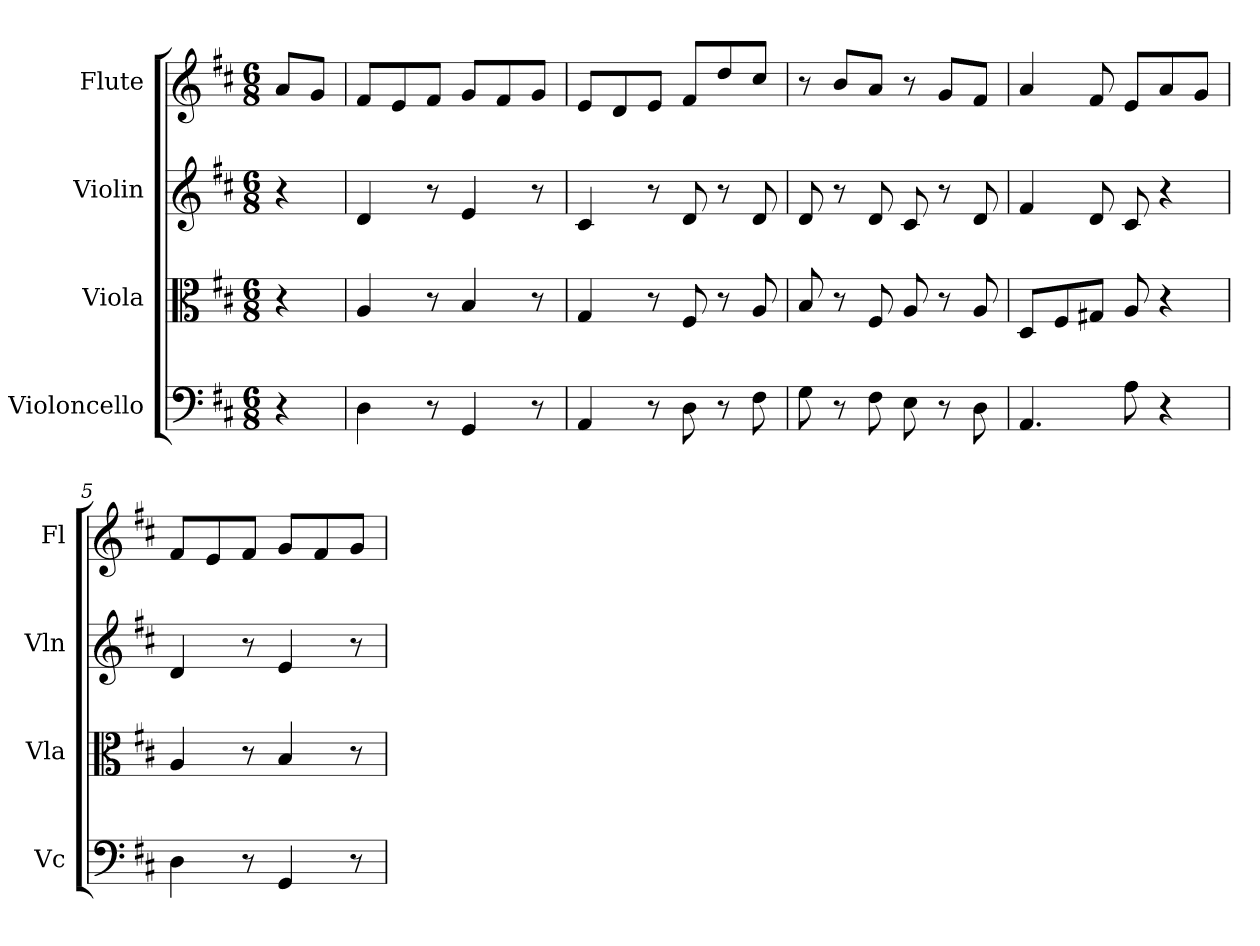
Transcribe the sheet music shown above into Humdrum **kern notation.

**kern	**kern	**kern	**kern
*part4	*part3	*part2	*part1
*staff4	*staff3	*staff2	*staff1
*I"Violoncello	*I"Viola	*I"Violin	*I"Flute
*I'Vc	*I'Vla	*I'Vln	*I'Fl
*clefF4	*clefC3	*	*
*k[f#c#]	*k[f#c#]	*k[f#c#]	*k[f#c#]
*D:	*D:	*D:	*D:
*M6/8	*M6/8	*M6/8	*M6/8
*MM114	*MM114	*MM114	*MM114
=	=	=	=
4r	4r	4r	8aL
.	.	.	8gJ
=1	=1	=1	=1
4D	4A	4d	8f#L
.	.	.	8e
8r	8r	8r	8f#J
4GG	4B	4e	8gL
.	.	.	8f#
8r	8r	8r	8gJ
=2	=2	=2	=2
4AA	4G	4c#	8eL
.	.	.	8d
8r	8r	8r	8eJ
8D	8F#	8d	8f#L
8r	8r	8r	8dd
8F#	8A	8d	8cc#J
=3	=3	=3	=3
8G	8B	8d	8r
8r	8r	8r	8bL
8F#	8F#	8d	8aJ
8E	8A	8c#	8r
8r	8r	8r	8gL
8D	8A	8d	8f#J
=4	=4	=4	=4
4.AA	8D/L	4f#	4a
.	8F#/	.	.
.	8G#X/J	8d	8f#
8A	8A	8c#	8eL
4r	4r	4r	8a
.	.	.	8gJ
=5	=5	=5	=5
4D	4A	4d	8f#L
.	.	.	8e
8r	8r	8r	8f#J
4GG	4B	4e	8gL
.	.	.	8f#
8r	8r	8r	8gJ
=	=	=	=
*-	*-	*-	*-
